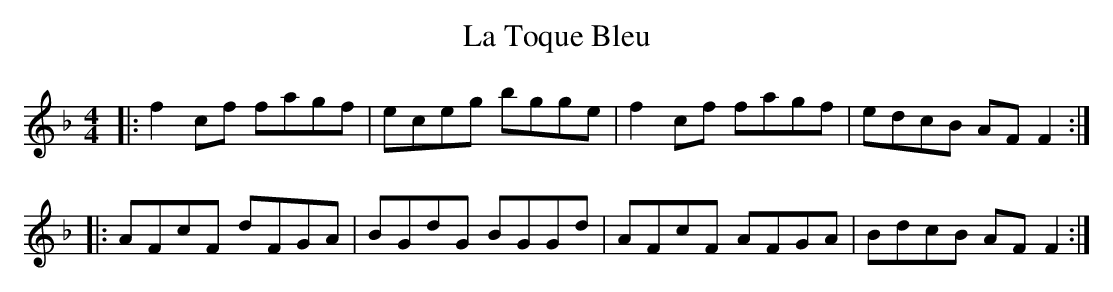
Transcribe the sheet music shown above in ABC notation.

X:1
T: La Toque Bleu
M: 4/4
L: 1/8
K: Fmaj
|:f2cf fagf|eceg bgge|f2cf fagf|edcB AFF2:|
|:AFcF dFGA|BGdG BGGd|AFcF AFGA|BdcB AFF2:|
